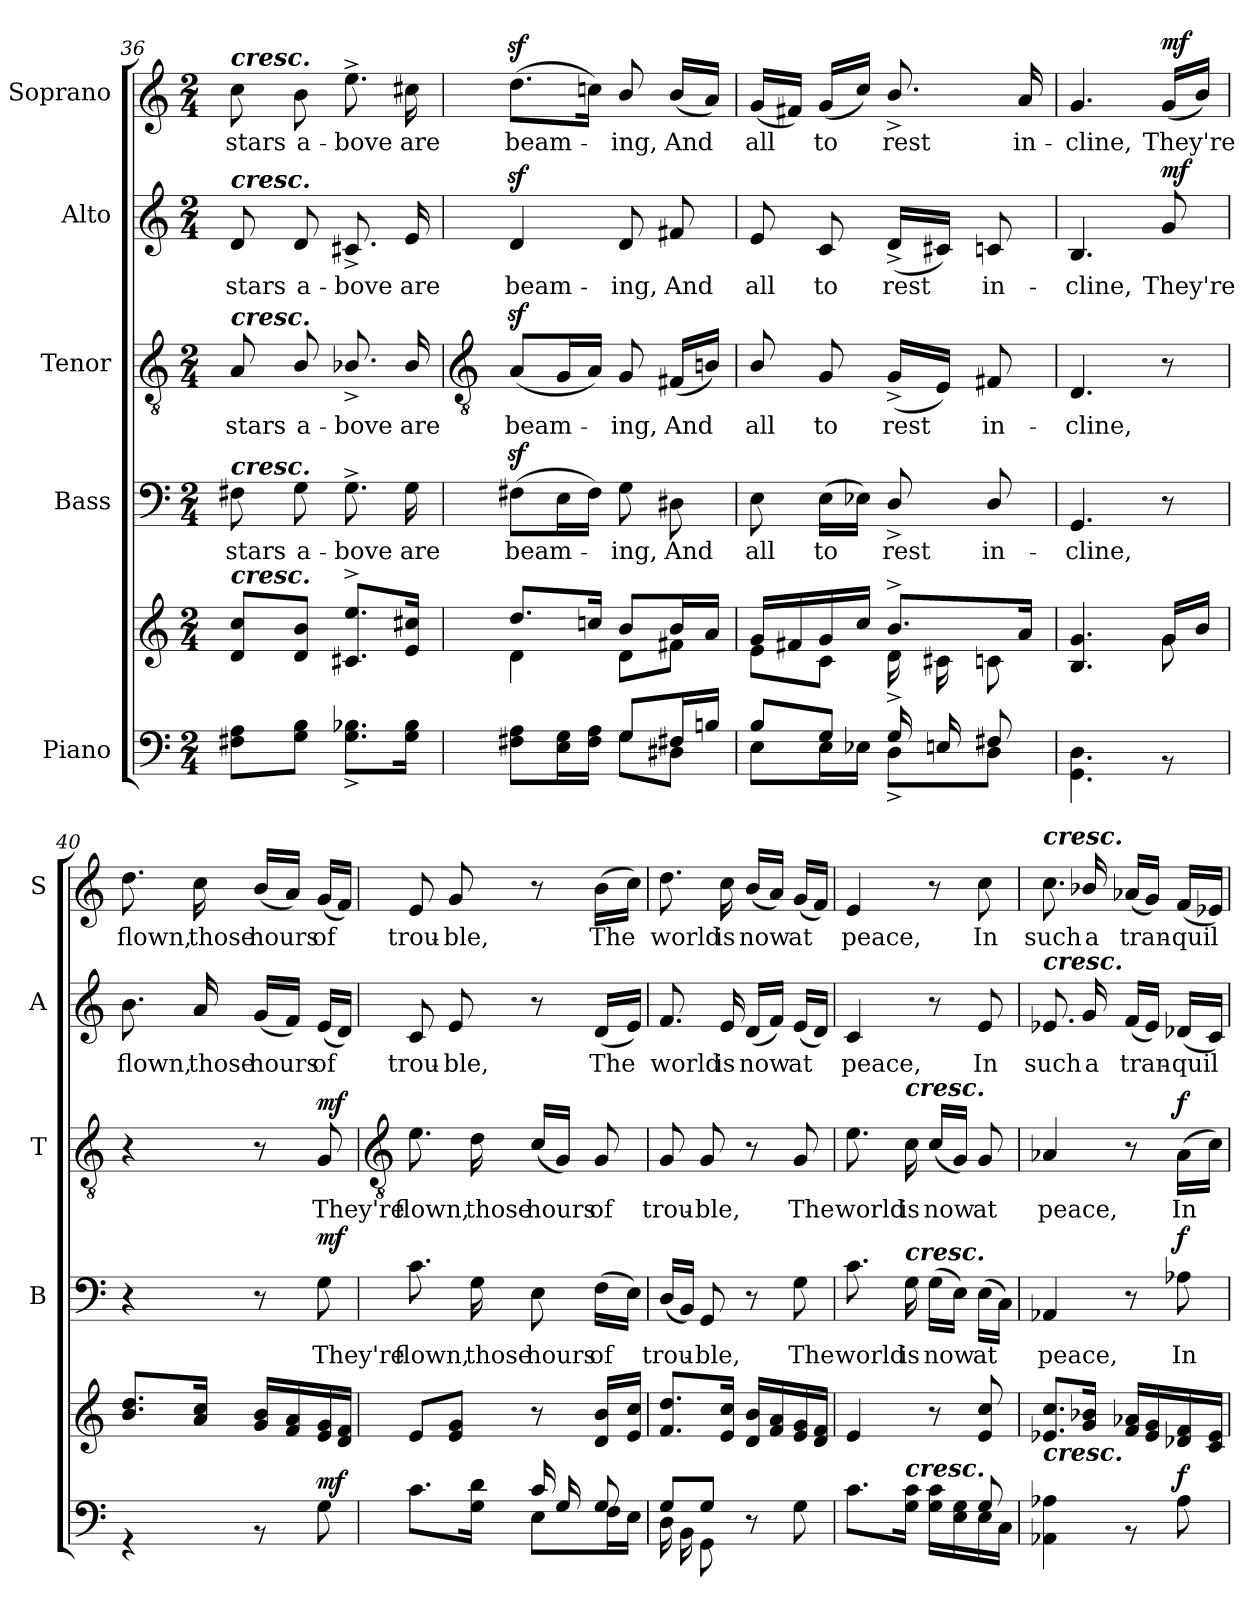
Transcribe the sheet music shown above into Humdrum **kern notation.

**kern	**kern	**dynam	**kern	**text	**dynam	**kern	**text	**dynam	**kern	**text	**dynam	**kern	**text	**dynam
*part5	*part5	*part5	*part4	*part4	*part4	*part3	*part3	*part3	*part2	*part2	*part2	*part1	*part1	*part1
*staff6	*staff5	*staff5/6	*staff4	*staff4	*staff4	*staff3	*staff3	*staff3	*staff2	*staff2	*staff2	*staff1	*staff1	*staff1
*I"Piano	*	*	*I"Bass	*	*	*I"Tenor	*	*	*I"Alto	*	*	*I"Soprano	*	*
*	*	*	*I'B	*	*	*I'T	*	*	*I'A	*	*	*I'S	*	*
*clefF4	*clefG2	*	*clefF4	*	*	*clefGv2	*	*	*clefG2	*	*	*clefG2	*	*
*k[]	*k[]	*	*k[]	*	*	*k[]	*	*	*k[]	*	*	*k[]	*	*
*C:	*C:	*	*C:	*	*	*C:	*	*	*C:	*	*	*C:	*	*
*M2/4	*M2/4	*	*M2/4	*	*	*M2/4	*	*	*M2/4	*	*	*M2/4	*	*
=36	=36	=36	=36	=36	=36	=36	=36	=36	=36	=36	=36	=36	=36	=36
*	*^	*	*	*	*	*	*	*	*	*	*	*	*	*
!	!	!	!	!	!	!	!	!	!	!	!	!	!LO:TX:a:Bi:t=cresc.	!	!
!	!	!	!	!	!	!	!	!	!	!LO:TX:a:Bi:t=cresc.	!	!	!	!	!
!	!	!	!	!	!	!	!LO:TX:a:Bi:t=cresc.	!	!	!	!	!	!	!	!
!	!	!	!	!LO:TX:a:Bi:t=cresc.	!	!	!	!	!	!	!	!	!	!	!
!	!LO:TX:a:Bi:t=cresc.	!	!	!	!	!	!	!	!	!	!	!	!	!	!
!LO:TX:a:Bi:t=cresc.	!	!	!	!	!	!	!	!	!	!	!	!	!	!	!
!LO:N:vis=1	!	!LO:N:vis=1	!	!	!LO:LY:b	!	!	!LO:LY:b	!	!	!LO:LY:b	!	!	!LO:LY:b	!
*^	*	*	*	*	*	*	*	*	*	*	*	*	*	*	*
2ryy	8F#X\ 8A\L	8d 8ccL	2ryy	.	8F#X	stars	.	8A	stars	.	8d	stars	.	8cc	stars	.
!	!	!	!	!	!	!LO:LY:b	!	!	!LO:LY:b	!	!	!LO:LY:b	!	!	!LO:LY:b	!
.	8G\ 8B\J	8d 8bJ	.	.	8G	a-	.	8B/	a-	.	8d	a-	.	8b	a-	.
!	!	!	!	!	!	!LO:LY:b	!	!	!LO:LY:b	!	!	!LO:LY:b	!	!	!LO:LY:b	!
.	8.G\^ 8.B-X\^L	8.c#X^ 8.ee^L	.	.	8.G^	-bove	.	8.B-X^/	-bove	.	8.c#X^	-bove	.	8.ee^	-bove	.
!	!	!	!	!	!	!LO:LY:b	!	!	!LO:LY:b	!	!	!LO:LY:b	!	!	!LO:LY:b	!
.	16G\ 16B-\J	16e 16cc#XJ	.	.	16G	are	.	16B-/	are	.	16e	are	.	16cc#X	are	.
!!LO:LB:g=z
=37	=37	=37	=37	=37	=37	=37	=37	=37	=37	=37	=37	=37	=37	=37	=37	=37
*	*	*	*	*	*	*	*	*clefGv2	*	*	*	*	*	*	*	*
!	!	!	!	!LO:DY:a=2	!	!LO:LY:b	!	!	!LO:LY:b	!	!	!LO:LY:b	!	!	!LO:LY:b	!
!	!	!	!	!LO:DY:n=1:a	!	!	!	!	!	!	!	!	!	!	!	!
4ryy	8F#X\ 8A\L	8.dd/L	4d\	sf sf	(>8F#Xz<L	beam-	.	(<8Az<L	beam-	.	4dz<	beam-	.	(>8.ddz<L	beam-	.
.	16E\ 16G\L	.	.	.	16EL	.	.	16GL	.	.	.	.	.	.	.	.
.	16F#\ 16A\JJ	16ccn/J	.	.	16F#JJ)	.	.	16AJJ)	.	.	.	.	.	16ccnJ)	.	.
!	!	!	!	!	!	!LO:LY:b	!	!	!LO:LY:b	!	!	!LO:LY:b	!	!	!LO:LY:b	!
8G/L	8G\L	8b/L	8d\L	.	8G	ing,	.	8G	ing,	.	8d	-ing,	.	8b/	ing,	.
!	!	!	!	!	!	!LO:LY:b	!	!	!LO:LY:b	!	!	!LO:LY:b	!	!	!LO:LY:b	!
16F#X/L	8D#X\J	16b/L	8f#X\J	.	8D#X	And	.	(<16F#XLL	And	.	8f#X	And	.	(<16bLL	And	.
16Bn/JJ	.	16a/JJ	.	.	.	.	.	16BnJJ)	.	.	.	.	.	16aJJ)	.	.
=38	=38	=38	=38	=38	=38	=38	=38	=38	=38	=38	=38	=38	=38	=38	=38	=38
!	!	!	!	!	!	!LO:LY:b	!	!	!LO:LY:b	!	!	!LO:LY:b	!	!	!LO:LY:b	!
8B/L	8E\L	16g/LL	8e\L	.	8E	all	.	8B/	all	.	8e	all	.	(<16gLL	all	.
.	.	16f#X/	.	.	.	.	.	.	.	.	.	.	.	16f#XJJ)	.	.
!	!	!	!	!	!	!LO:LY:b	!	!	!LO:LY:b	!	!	!LO:LY:b	!	!	!LO:LY:b	!
8G/J	16E\L	16g/	8c\J	.	(>16ELL	to	.	8G	to	.	8c	to	.	(<16gLL	to	.
.	16E-X\JJ	16cc/JJ	.	.	16E-XJJ)	.	.	.	.	.	.	.	.	16ccJJ)	.	.
!	!	!	!	!	!	!LO:LY:b	!	!	!LO:LY:b	!	!	!LO:LY:b	!	!	!LO:LY:b	!
16G/LL	8D^\L	8.b^/L	16d^\LL	.	8D^/	rest	.	(<16G^LL	rest	.	(<16d^LL	rest	.	8.b^/	rest	.
16E/	.	.	16c#X\	.	.	.	.	16EJJ)	.	.	16c#XJJ)	.	.	.	.	.
!	!	!	!	!	!	!LO:LY:b	!	!	!LO:LY:b	!	!	!LO:LY:b	!	!	!	!
8F#X/J	8D\J	.	8cn\J	.	8D/	in-	.	8F#X	in-	.	8cn	in-	.	.	.	.
!	!	!	!	!	!	!	!	!	!	!	!	!	!	!	!LO:LY:b	!
.	.	16a/J	.	.	.	.	.	.	.	.	.	.	.	16a	in-	.
=39	=39	=39	=39	=39	=39	=39	=39	=39	=39	=39	=39	=39	=39	=39	=39	=39
!LO:N:vis=1	!	!	!	!	!	!LO:LY:b	!	!	!LO:LY:b	!	!	!LO:LY:b	!	!	!LO:LY:b	!
2ryy	4.GG\ 4.D\	4.B/ 4.g/	4.ryy	.	4.GG	-cline,	.	4.D	-cline,	.	4.B	-cline,	.	4.g	-cline,	.
!	!	!	!	!LO:DY:b	!	!	!	!	!	!	!	!LO:LY:b	!	!	!LO:LY:b	!
!	!	!	!	!LO:DY:n=1:b	!	!	!	!	!	!	!	!	!LO:DY:b	!	!	!LO:DY:b
.	8r	16g/LL	8g\	mf mf	8r	.	.	8r	.	.	8g	They're	mf	(<16gLL	They're	mf
.	.	16b/JJ	.	.	.	.	.	.	.	.	.	.	.	16bJJ)	.	.
=40	=40	=40	=40	=40	=40	=40	=40	=40	=40	=40	=40	=40	=40	=40	=40	=40
!LO:N:vis=1	!	!	!LO:N:vis=1	!	!	!	!	!	!	!	!	!LO:LY:b	!	!	!LO:LY:b	!
2ryy	4r	8.b/ 8.dd/L	2ryy	.	4r	.	.	4r	.	.	8.b	flown,	.	8.dd	flown,	.
!	!	!	!	!	!	!	!	!	!	!	!	!LO:LY:b	!	!	!LO:LY:b	!
.	.	16a/ 16cc/J	.	.	.	.	.	.	.	.	16a	those	.	16cc	those	.
!	!	!	!	!	!	!	!	!	!	!	!	!LO:LY:b	!	!	!LO:LY:b	!
.	8r	16g/ 16b/LL	.	.	8r	.	.	8r	.	.	(<16gLL	hours	.	(<16bLL	hours	.
.	.	16f/ 16a/	.	.	.	.	.	.	.	.	16fJJ)	.	.	16aJJ)	.	.
!	!	!	!	!LO:DY:a=2	!	!LO:LY:b	!LO:DY:b	!	!LO:LY:b	!LO:DY:b	!	!LO:LY:b	!	!	!LO:LY:b	!
.	8G\	16e/ 16g/	.	mf	8G	They're	mf	8G	They're	mf	(<16eLL	of	.	(<16gLL	of	.
.	.	16d/ 16f/JJ	.	.	.	.	.	.	.	.	16dJJ)	.	.	16fJJ)	.	.
*	*	*v	*v	*	*	*	*	*	*	*	*	*	*	*	*	*
!!LO:LB:g=z
=41	=41	=41	=41	=41	=41	=41	=41	=41	=41	=41	=41	=41	=41	=41	=41
*	*	*	*	*	*	*	*clefGv2	*	*	*	*	*	*	*	*
!	!	!	!	!	!LO:LY:b	!	!	!LO:LY:b	!	!	!LO:LY:b	!	!	!LO:LY:b	!
4ryy	8.c\L	8eL	.	8.c	flown,	.	8.e	flown,	.	8c	trou-	.	8e	trou-	.
!	!	!	!	!	!	!	!	!	!	!	!LO:LY:b	!	!	!LO:LY:b	!
.	.	8e 8gJ	.	.	.	.	.	.	.	8e	-ble,	.	8g	-ble,	.
!	!	!	!	!	!LO:LY:b	!	!	!LO:LY:b	!	!	!	!	!	!	!
.	16G\ 16d\J	.	.	16G	those	.	16d	those	.	.	.	.	.	.	.
!	!	!	!	!	!LO:LY:b	!	!	!LO:LY:b	!	!	!	!	!	!	!
16c/LL	8E\L	8r	.	8E	hours	.	(<16cLL	hours	.	8r	.	.	8r	.	.
16G/	.	.	.	.	.	.	16GJJ)	.	.	.	.	.	.	.	.
!	!	!	!	!	!LO:LY:b	!	!	!LO:LY:b	!	!	!LO:LY:b	!	!	!LO:LY:b	!
8G/J	16F\L	16d 16bLL	.	(>16FLL	of	.	8G	of	.	(<16dLL	The	.	(>16bLL	The	.
.	16E\JJ	16e 16ccJJ	.	16EJJ)	.	.	.	.	.	16eJJ)	.	.	16ccJJ)	.	.
=42	=42	=42	=42	=42	=42	=42	=42	=42	=42	=42	=42	=42	=42	=42	=42
!	!	!	!	!	!LO:LY:b	!	!	!LO:LY:b	!	!	!LO:LY:b	!	!	!LO:LY:b	!
8G/L	16D\LL	8.f 8.ddL	.	(<16DLL	trou-	.	8G	trou-	.	8.f	world	.	8.dd	world	.
.	16BB\	.	.	16BBJJ)	.	.	.	.	.	.	.	.	.	.	.
!	!	!	!	!	!LO:LY:b	!	!	!LO:LY:b	!	!	!	!	!	!	!
8G/J	8GG\J	.	.	8GG	ble,	.	8G	-ble,	.	.	.	.	.	.	.
!	!	!	!	!	!	!	!	!	!	!	!LO:LY:b	!	!	!LO:LY:b	!
.	.	16e 16ccJ	.	.	.	.	.	.	.	16e	is	.	16cc	is	.
!	!	!	!	!	!	!	!	!	!	!	!LO:LY:b	!	!	!LO:LY:b	!
4ryy	8r	16d 16bLL	.	8r	.	.	8r	.	.	(<16dLL	now	.	(<16bLL	now	.
.	.	16f 16a	.	.	.	.	.	.	.	16fJJ)	.	.	16aJJ)	.	.
!	!	!	!	!	!LO:LY:b	!	!	!LO:LY:b	!	!	!LO:LY:b	!	!	!LO:LY:b	!
.	8G\	16e 16g	.	8G	The	.	8G	The	.	(<16eLL	at	.	(<16gLL	at	.
.	.	16d 16fJJ	.	.	.	.	.	.	.	16dJJ)	.	.	16fJJ)	.	.
=43	=43	=43	=43	=43	=43	=43	=43	=43	=43	=43	=43	=43	=43	=43	=43
!	!	!	!	!	!LO:LY:b	!	!	!LO:LY:b	!	!	!LO:LY:b	!	!	!LO:LY:b	!
4.ryy	8.c\L	4e	.	8.c	world	.	8.e	world	.	4c	peace,	.	4e	peace,	.
!	!	!	!	!	!	!	!LO:TX:a:Bi:t=cresc.	!	!	!	!	!	!	!	!
!	!	!	!	!LO:TX:a:Bi:t=cresc.	!	!	!	!	!	!	!	!	!	!	!
!	!LO:TX:a:Bi:t=cresc.	!	!	!	!	!	!	!	!	!	!	!	!	!	!
!	!	!	!	!	!LO:LY:b	!	!	!LO:LY:b	!	!	!	!	!	!	!
.	16G\ 16c\J	.	.	16G	is	.	16c	is	.	.	.	.	.	.	.
!	!	!	!	!	!LO:LY:b	!	!	!LO:LY:b	!	!	!	!	!	!	!
.	16G\ 16c\LL	8r	.	(>16GLL	now	.	(<16cLL	now	.	8r	.	.	8r	.	.
.	16E\ 16G\	.	.	16EJJ)	.	.	16GJJ)	.	.	.	.	.	.	.	.
!	!	!	!	!	!LO:LY:b	!	!	!LO:LY:b	!	!	!LO:LY:b	!	!	!LO:LY:b	!
8G/	16E\	8e 8cc	.	(>16ELL	at	.	8G	at	.	8e	In	.	8cc	In	.
.	16C\JJ	.	.	16CJJ)	.	.	.	.	.	.	.	.	.	.	.
=44	=44	=44	=44	=44	=44	=44	=44	=44	=44	=44	=44	=44	=44	=44	=44
!	!	!	!	!	!	!	!	!	!	!	!	!	!LO:TX:a:Bi:t=cresc.	!	!
!	!	!	!	!	!	!	!	!	!	!LO:TX:a:Bi:t=cresc.	!	!	!	!	!
!	!	!LO:TX:b:Bi:t=cresc.	!	!	!	!	!	!	!	!	!	!	!	!	!
!LO:N:vis=1	!	!	!	!	!LO:LY:b	!	!	!LO:LY:b	!	!	!LO:LY:b	!	!	!LO:LY:b	!
2ryy	4AA-X\ 4A-X\	8.e-X 8.ccL	.	4AA-X	peace,	.	4A-X	peace,	.	8.e-X	such	.	8.cc	such	.
!	!	!	!	!	!	!	!	!	!	!	!LO:LY:b	!	!	!LO:LY:b	!
.	.	16g 16b-XJ	.	.	.	.	.	.	.	16g	a	.	16b-X/	a	.
!	!	!	!	!	!	!	!	!	!	!	!LO:LY:b	!	!	!LO:LY:b	!
.	8r	16f 16a-XLL	.	8r	.	.	8r	.	.	(<16fLL	tran-	.	(<16a-XLL	tran-	.
.	.	16e- 16g	.	.	.	.	.	.	.	16e-JJ)	.	.	16gJJ)	.	.
!	!	!	!LO:DY:a=2	!	!LO:LY:b	!LO:DY:b	!	!LO:LY:b	!LO:DY:b	!	!LO:LY:b	!	!	!LO:LY:b	!
.	8A-\	16d-X 16f	f	8A-X	In	f	(>16A-LL	In	f	(<16d-XLL	quil	.	(<16fLL	quil	.
.	.	16c 16e-JJ	.	.	.	.	16cJJ)	.	.	16cJJ)	.	.	16e-XJJ)	.	.
*v	*v	*	*	*	*	*	*	*	*	*	*	*	*	*	*
=	=	=	=	=	=	=	=	=	=	=	=	=	=	=
*-	*-	*-	*-	*-	*-	*-	*-	*-	*-	*-	*-	*-	*-	*-
